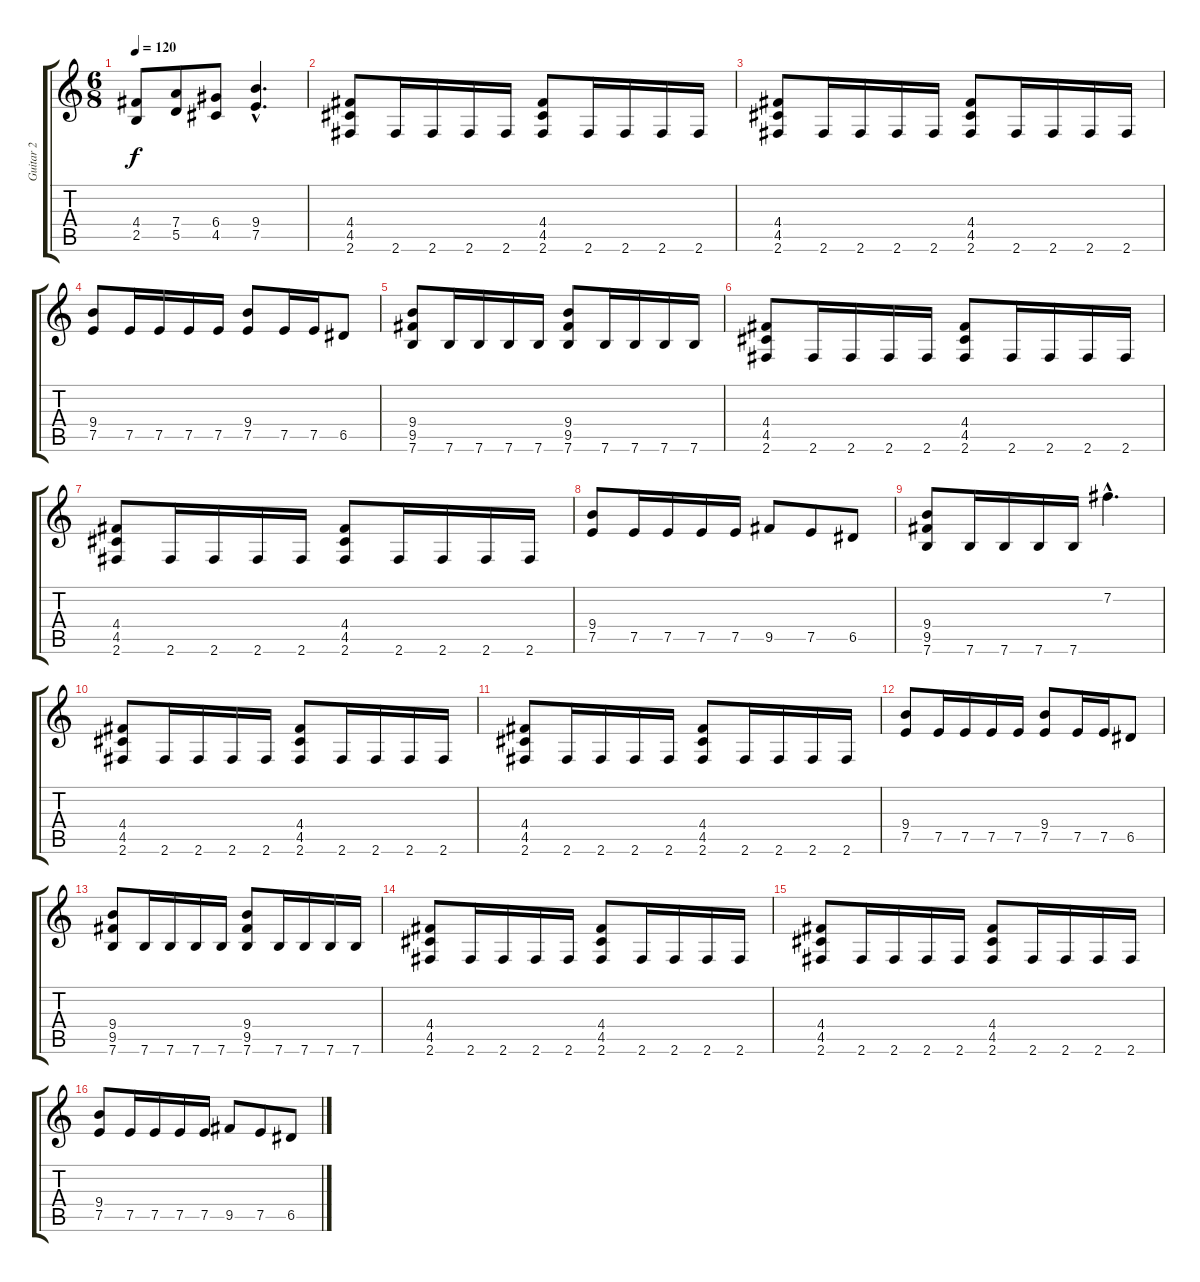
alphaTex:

\track ("Guitar 2" "Guitar 2") {instrument distortionguitar}
\staff {score tabs}
\tuning (E4 B3 G3 D3 A2 E2) {hide}
\ts (6 8)
\tempo 120
\clef g2
\ks c
(4.4 2.5).8{dy f} (7.4 5.5).8 (6.4 4.5).8 (9.4{hac} 7.5{hac}).4{d} |
(4.4 4.5 2.6).8 2.6.16 2.6.16 2.6.16 2.6.16 (4.4 4.5 2.6).8 2.6.16 2.6.16 2.6.16 2.6.16 |
(4.4 4.5 2.6).8 2.6.16 2.6.16 2.6.16 2.6.16 (4.4 4.5 2.6).8 2.6.16 2.6.16 2.6.16 2.6.16 |
(9.4 7.5).8 7.5.16 7.5.16 7.5.16 7.5.16 (9.4 7.5).8 7.5.16 7.5.16 6.5.8 |
(9.4 9.5 7.6).8 7.6.16 7.6.16 7.6.16 7.6.16 (9.4 9.5 7.6).8 7.6.16 7.6.16 7.6.16 7.6.16 |
(4.4 4.5 2.6).8 2.6.16 2.6.16 2.6.16 2.6.16 (4.4 4.5 2.6).8 2.6.16 2.6.16 2.6.16 2.6.16 |
(4.4 4.5 2.6).8 2.6.16 2.6.16 2.6.16 2.6.16 (4.4 4.5 2.6).8 2.6.16 2.6.16 2.6.16 2.6.16 |
(9.4 7.5).8 7.5.16 7.5.16 7.5.16 7.5.16 9.5.8 7.5.8 6.5.8 |
(9.4 9.5 7.6).8 7.6.16 7.6.16 7.6.16 7.6.16 7.2{hac}.4{d} |
(4.4 4.5 2.6).8 2.6.16 2.6.16 2.6.16 2.6.16 (4.4 4.5 2.6).8 2.6.16 2.6.16 2.6.16 2.6.16 |
(4.4 4.5 2.6).8 2.6.16 2.6.16 2.6.16 2.6.16 (4.4 4.5 2.6).8 2.6.16 2.6.16 2.6.16 2.6.16 |
(9.4 7.5).8 7.5.16 7.5.16 7.5.16 7.5.16 (9.4 7.5).8 7.5.16 7.5.16 6.5.8 |
(9.4 9.5 7.6).8 7.6.16 7.6.16 7.6.16 7.6.16 (9.4 9.5 7.6).8 7.6.16 7.6.16 7.6.16 7.6.16 |
(4.4 4.5 2.6).8 2.6.16 2.6.16 2.6.16 2.6.16 (4.4 4.5 2.6).8 2.6.16 2.6.16 2.6.16 2.6.16 |
(4.4 4.5 2.6).8 2.6.16 2.6.16 2.6.16 2.6.16 (4.4 4.5 2.6).8 2.6.16 2.6.16 2.6.16 2.6.16 |
(9.4 7.5).8 7.5.16 7.5.16 7.5.16 7.5.16 9.5.8 7.5.8 6.5.8
